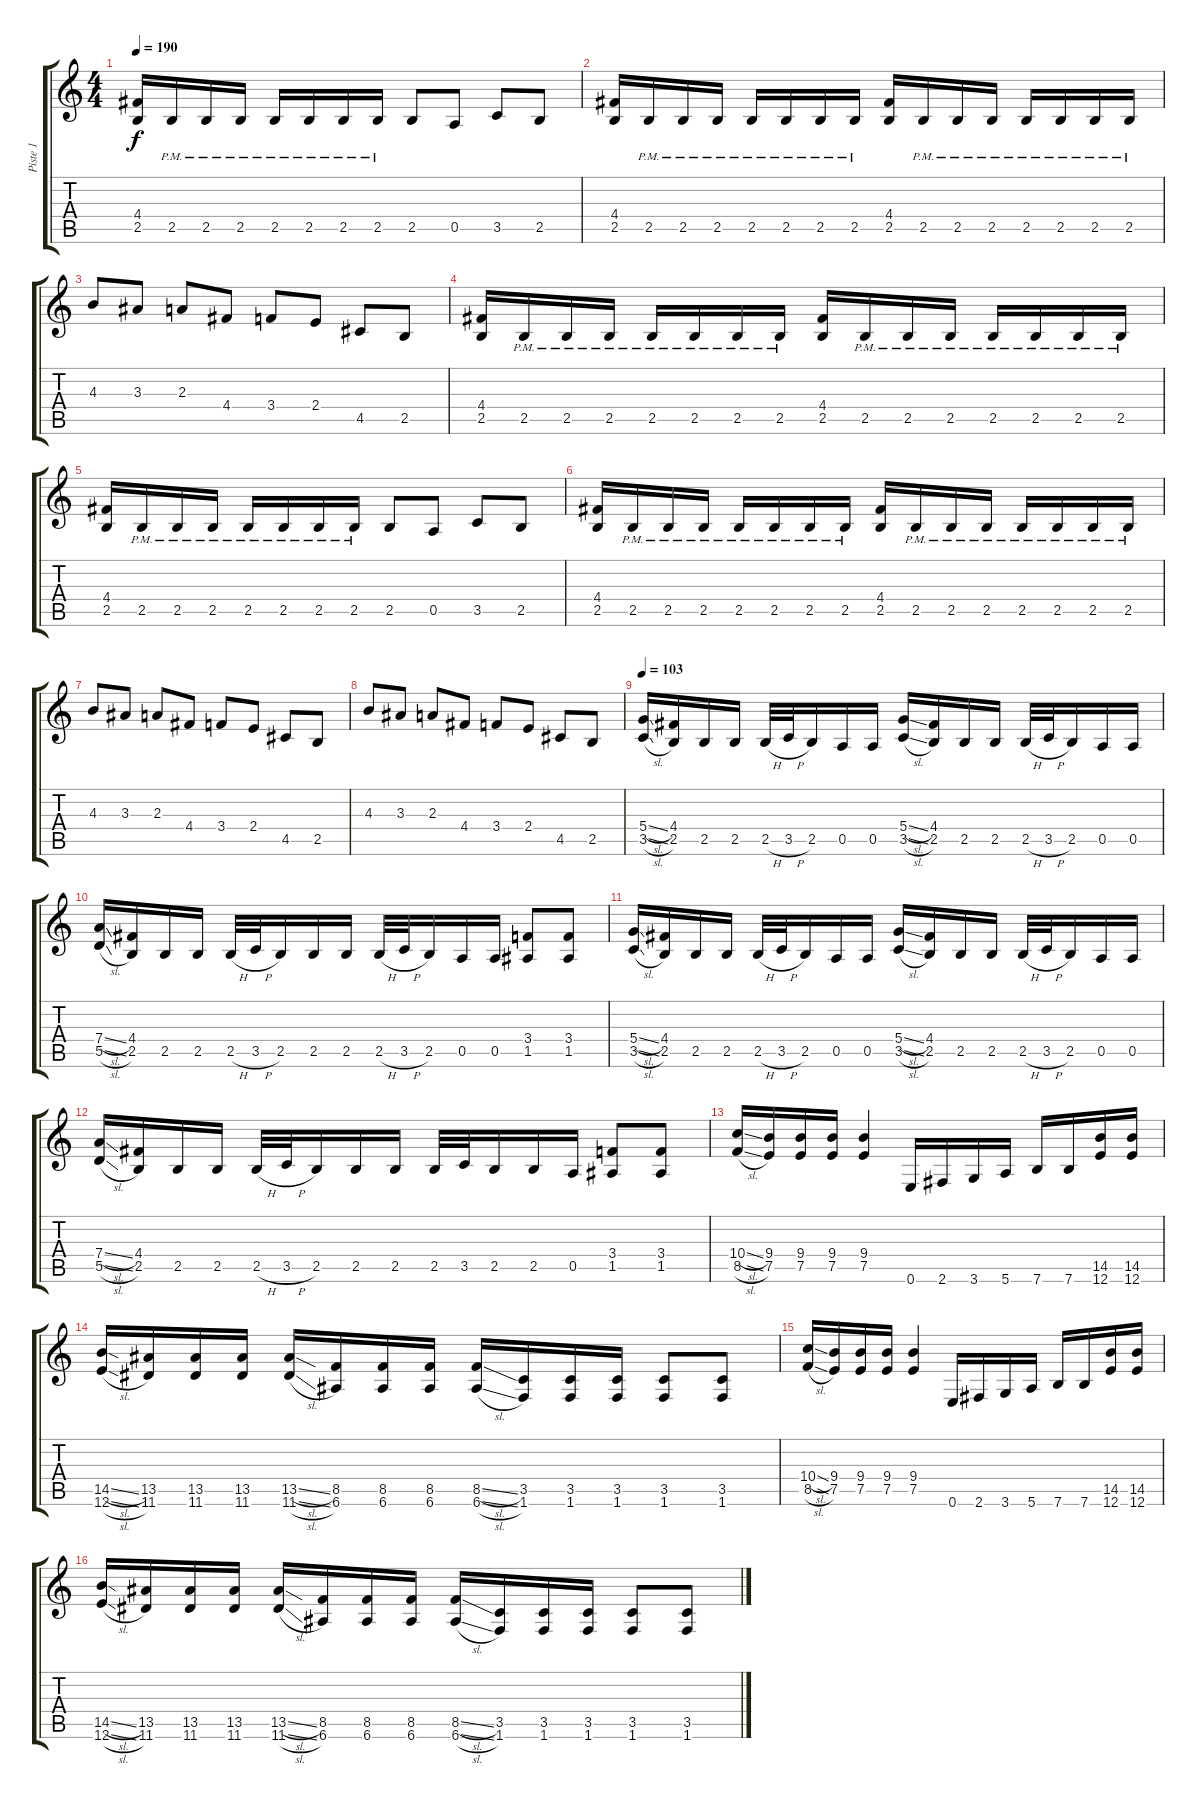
\track ("Piste 1" "Piste 1") {instrument distortionguitar}
\staff {score tabs}
\tuning (E4 B3 G3 D3 A2 E2) {hide}
\ts (4 4)
\tempo 190
\clef g2
\ks c
(4.4 2.5).16{dy f} 2.5{pm}.16 2.5{pm}.16 2.5{pm}.16 2.5{pm}.16 2.5{pm}.16 2.5{pm}.16 2.5{pm}.16 2.5.8 0.5.8 3.5.8 2.5.8 |
(4.4 2.5).16 2.5{pm}.16 2.5{pm}.16 2.5{pm}.16 2.5{pm}.16 2.5{pm}.16 2.5{pm}.16 2.5{pm}.16 (4.4 2.5).16 2.5{pm}.16 2.5{pm}.16 2.5{pm}.16 2.5{pm}.16 2.5{pm}.16 2.5{pm}.16 2.5{pm}.16 |
4.3.8 3.3.8 2.3.8 4.4.8 3.4.8 2.4.8 4.5.8 2.5.8 |
(4.4 2.5).16 2.5{pm}.16 2.5{pm}.16 2.5{pm}.16 2.5{pm}.16 2.5{pm}.16 2.5{pm}.16 2.5{pm}.16 (4.4 2.5).16 2.5{pm}.16 2.5{pm}.16 2.5{pm}.16 2.5{pm}.16 2.5{pm}.16 2.5{pm}.16 2.5{pm}.16 |
(4.4 2.5).16 2.5{pm}.16 2.5{pm}.16 2.5{pm}.16 2.5{pm}.16 2.5{pm}.16 2.5{pm}.16 2.5{pm}.16 2.5.8 0.5.8 3.5.8 2.5.8 |
(4.4 2.5).16 2.5{pm}.16 2.5{pm}.16 2.5{pm}.16 2.5{pm}.16 2.5{pm}.16 2.5{pm}.16 2.5{pm}.16 (4.4 2.5).16 2.5{pm}.16 2.5{pm}.16 2.5{pm}.16 2.5{pm}.16 2.5{pm}.16 2.5{pm}.16 2.5{pm}.16 |
4.3.8 3.3.8 2.3.8 4.4.8 3.4.8 2.4.8 4.5.8 2.5.8 |
4.3.8 3.3.8 2.3.8 4.4.8 3.4.8 2.4.8 4.5.8 2.5.8 |
\tempo 103
(5.4{sl} 3.5{sl}).16 (4.4 2.5).16 2.5.16 2.5.16 2.5{h}.32 3.5{h}.32 2.5.16 0.5.16 0.5.16 (5.4{sl} 3.5{sl}).16 (4.4 2.5).16 2.5.16 2.5.16 2.5{h}.32 3.5{h}.32 2.5.16 0.5.16 0.5.16 |
(7.4{sl} 5.5{sl}).16 (4.4 2.5).16 2.5.16 2.5.16 2.5{h}.32 3.5{h}.32 2.5.16 2.5.16 2.5.16 2.5{h}.32 3.5{h}.32 2.5.16 0.5.16 0.5.16 (3.4 1.5).8 (3.4 1.5).8 |
(5.4{sl} 3.5{sl}).16 (4.4 2.5).16 2.5.16 2.5.16 2.5{h}.32 3.5{h}.32 2.5.16 0.5.16 0.5.16 (5.4{sl} 3.5{sl}).16 (4.4 2.5).16 2.5.16 2.5.16 2.5{h}.32 3.5{h}.32 2.5.16 0.5.16 0.5.16 |
(7.4{sl} 5.5{sl}).16 (4.4 2.5).16 2.5.16 2.5.16 2.5{h}.32 3.5{h}.32 2.5.16 2.5.16 2.5.16 2.5.32 3.5.32 2.5.16 2.5.16 0.5.16 (3.4 1.5).8 (3.4 1.5).8 |
(10.4{sl} 8.5{sl}).16 (9.4 7.5).16 (9.4 7.5).16 (9.4 7.5).16 (9.4 7.5).4 0.6.16 2.6.16 3.6.16 5.6.16 7.6.16 7.6.16 (14.5 12.6).16 (14.5 12.6).16 |
(14.5{sl} 12.6{sl}).16 (13.5 11.6).16 (13.5 11.6).16 (13.5 11.6).16 (13.5{sl} 11.6{sl}).16 (8.5 6.6).16 (8.5 6.6).16 (8.5 6.6).16 (8.5{sl} 6.6{sl}).16 (3.5 1.6).16 (3.5 1.6).16 (3.5 1.6).16 (3.5 1.6).8 (3.5 1.6).8 |
(10.4{sl} 8.5{sl}).16 (9.4 7.5).16 (9.4 7.5).16 (9.4 7.5).16 (9.4 7.5).4 0.6.16 2.6.16 3.6.16 5.6.16 7.6.16 7.6.16 (14.5 12.6).16 (14.5 12.6).16 |
(14.5{sl} 12.6{sl}).16 (13.5 11.6).16 (13.5 11.6).16 (13.5 11.6).16 (13.5{sl} 11.6{sl}).16 (8.5 6.6).16 (8.5 6.6).16 (8.5 6.6).16 (8.5{sl} 6.6{sl}).16 (3.5 1.6).16 (3.5 1.6).16 (3.5 1.6).16 (3.5 1.6).8 (3.5 1.6).8
